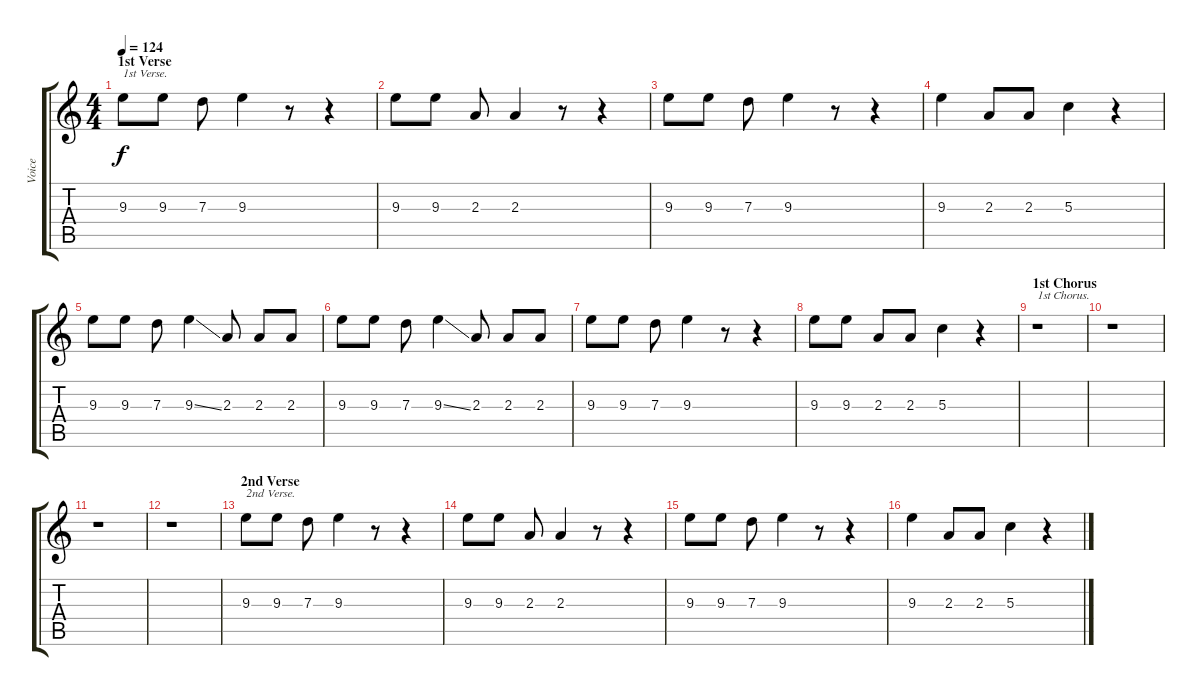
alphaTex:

\track ("Voice" "Voice") {instrument electricbasspick}
\staff {score tabs}
\tuning (E4 B3 G3 D3 A2 E2) {hide}
\ts (4 4)
\section ("" "1st Verse")
\tempo 124
\clef g2
\ks c
9.3.8{txt "1st Verse." dy f} 9.3.8 7.3.8 9.3.4 r.8 r.4 |
9.3.8 9.3.8 2.3.8 2.3.4 r.8 r.4 |
9.3.8 9.3.8 7.3.8 9.3.4 r.8 r.4 |
9.3.4 2.3.8 2.3.8 5.3.4 r.4 |
9.3.8 9.3.8 7.3.8 9.3{ss}.4 2.3.8 2.3.8 2.3.8 |
9.3.8 9.3.8 7.3.8 9.3{ss}.4 2.3.8 2.3.8 2.3.8 |
9.3.8 9.3.8 7.3.8 9.3.4 r.8 r.4 |
9.3.8 9.3.8 2.3.8 2.3.8 5.3.4 r.4 |
\section ("" "1st Chorus")
r.1{txt "1st Chorus."} |
r.1 |
r.1 |
r.1 |
\section ("" "2nd Verse")
9.3.8{txt "2nd Verse."} 9.3.8 7.3.8 9.3.4 r.8 r.4 |
9.3.8 9.3.8 2.3.8 2.3.4 r.8 r.4 |
9.3.8 9.3.8 7.3.8 9.3.4 r.8 r.4 |
9.3.4 2.3.8 2.3.8 5.3.4 r.4
